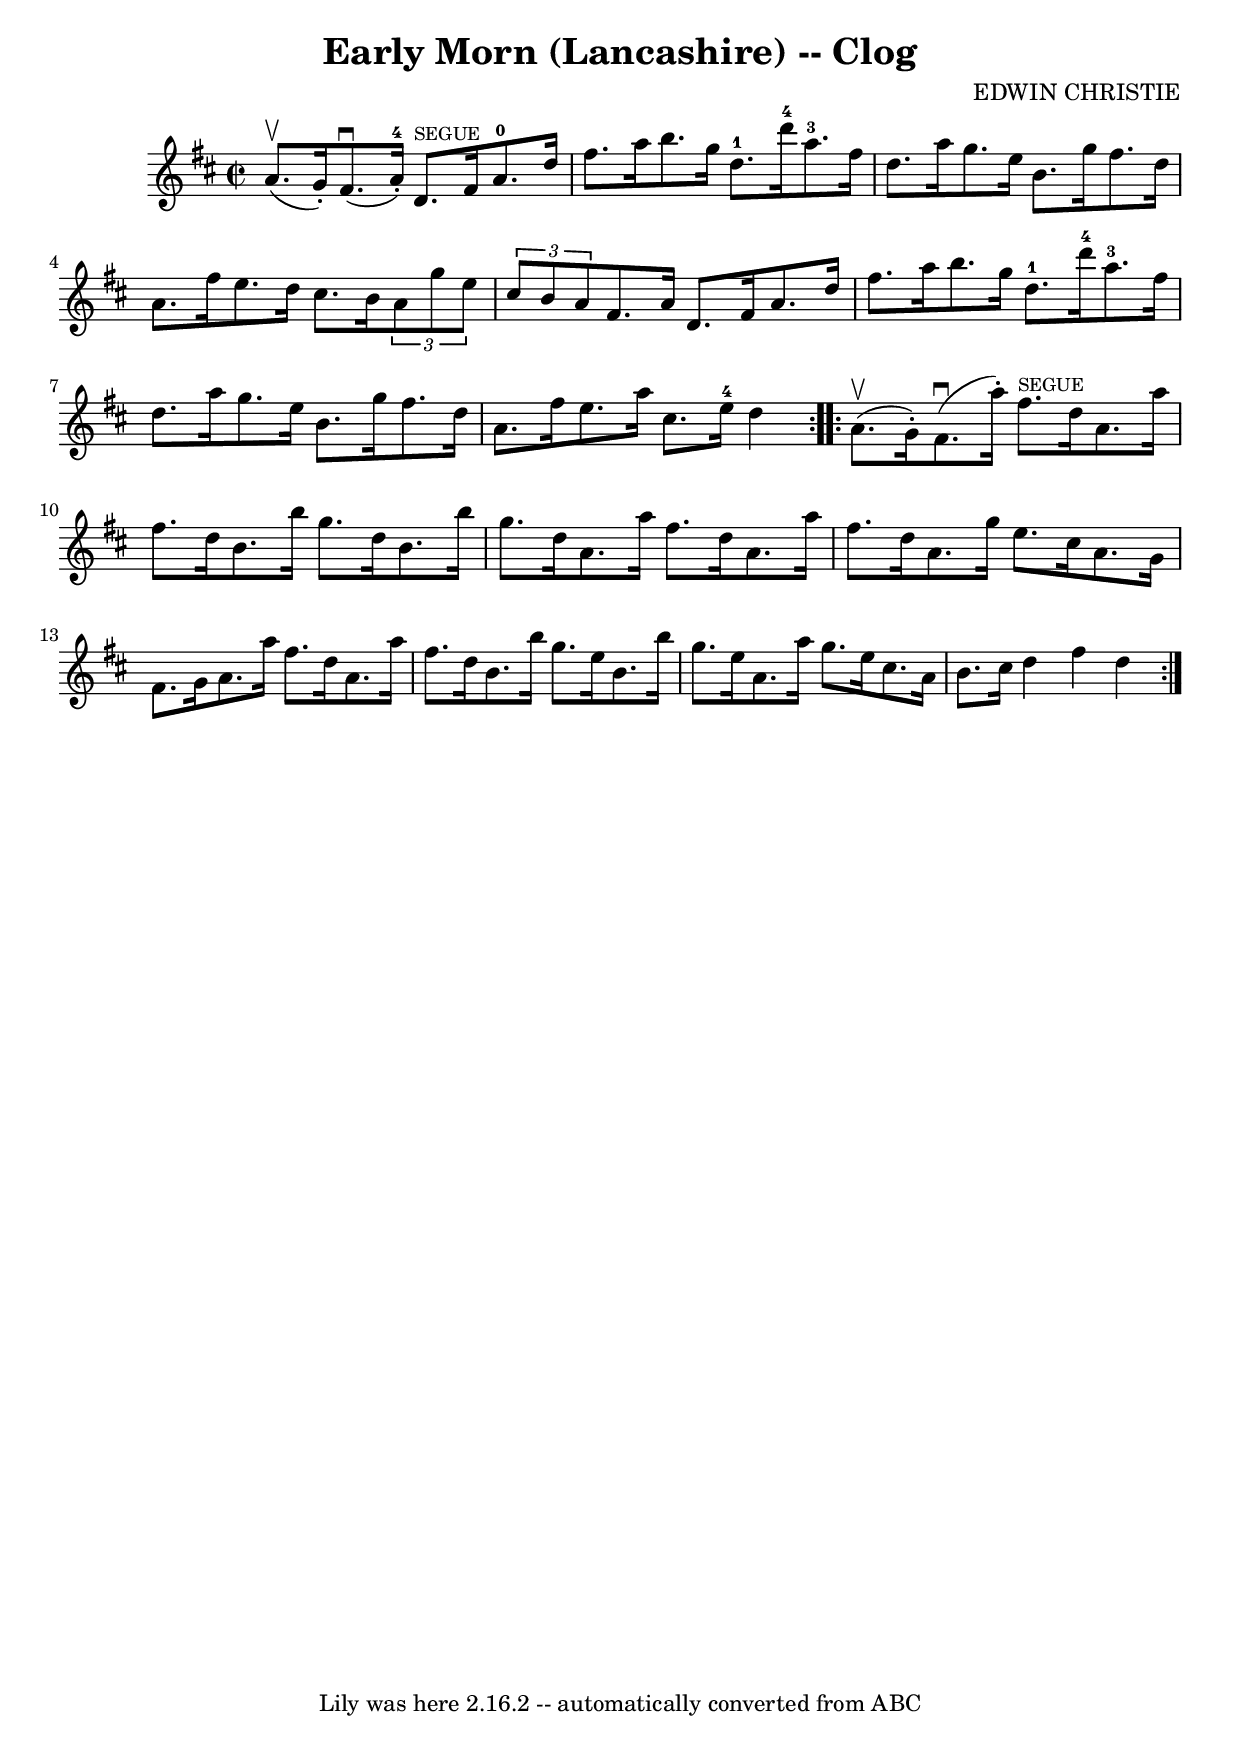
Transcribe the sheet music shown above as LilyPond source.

\version "2.7.40"
\include "Mammoth.ily"
\header {
	book = "Ryan's Mammoth Collection"
	composer = "EDWIN CHRISTIE"
	crossRefNumber = "1"
	footnotes = "\\\\159 945"
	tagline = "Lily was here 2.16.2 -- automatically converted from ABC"
	title = "Early Morn (Lancashire) -- Clog"
}
voicedefault =  {
\set Score.defaultBarType = "empty"

\repeat volta 2 {
\override Staff.TimeSignature #'style = #'C
 \time 2/2 \key d \major a'8.^\upbow(g'16 -.) |
 fis'8. 
^\downbow(a'16-4-.) d'8.^\segue fis'16 a'8.-0 d''16    
fis''8. a''16    |
 b''8. g''16 d''8.-1 d'''16-4     
a''8.-3 fis''16 d''8. a''16    |
 g''8. e''16 b'8.   
 g''16 fis''8. d''16 a'8. fis''16    |
 e''8. d''16    
cis''8. b'16    \times 2/3 { a'8 g''8 e''8  }   \times 2/3 {   
cis''8 b'8 a'8  }   |
 fis'8. a'16 d'8. fis'16 a'8. 
 d''16 fis''8. a''16    |
 b''8. g''16 d''8.-1   
d'''16-4 a''8.-3 fis''16 d''8. a''16    |
 g''8.    
e''16 b'8. g''16 fis''8. d''16 a'8. fis''16    |
     
e''8. a''16 cis''8. e''16-4 d''4  }     \repeat volta 2 { a'8. 
^\upbow(g'16 -.) |
 fis'8.^\downbow(a''16 -.) fis''8. 
^\segue d''16 a'8. a''16 fis''8. d''16    |
 b'8.    
b''16 g''8. d''16 b'8. b''16 g''8. d''16    |
 a'8.   
 a''16 fis''8. d''16 a'8. a''16 fis''8. d''16    |
     
a'8. g''16 e''8. cis''16 a'8. g'16 fis'8. g'16    |
 
 a'8. a''16 fis''8. d''16 a'8. a''16 fis''8. d''16    
|
 b'8. b''16 g''8. e''16 b'8. b''16 g''8. e''16   
 |
 a'8. a''16 g''8. e''16 cis''8. a'16 b'8.    
cis''16    |
 d''4 fis''4 d''4    }   
}

\score{
    <<

	\context Staff="default"
	{
	    \voicedefault 
	}

    >>
	\layout {
	}
	\midi {}
}
